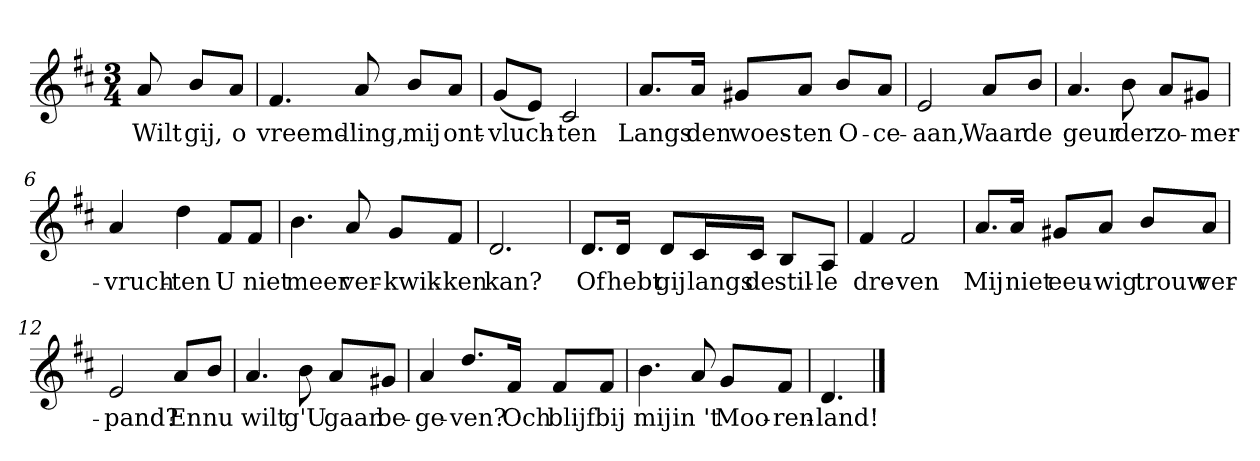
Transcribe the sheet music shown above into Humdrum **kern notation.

**kern	**text
*part1	*part1
*staff1	*staff1
*clefG2	*
*k[f#c#]	*
*D:	*
*M3/4	*
*MM120	*
=	=
8a	Wilt
8b/L	gij,
8a/J	o
=1	=1
4.f#	vreemd'-
8a	-ling,
8b/L	mij
8a/J	ont-
=2	=2
(8g/L	-vluch-
8e/J)	.
2c#	-ten
=3	=3
8.a/L	Langs
16a/Jk	den
8g#X/L	woes-
8a/J	-ten
8b/L	O-
8a/J	-ce-
=4	=4
2e	-aan,
8a/L	Waar
8b/J	de
=5	=5
4.a	geur
8b	der
8a/L	zo-
8g#X/J	-mer-
=6	=6
4a	-vruch-
4dd	-ten
8f#/L	U
8f#/J	niet
=7	=7
4.b	meer
8a	ver-
8g/L	-kwik-
8f#/J	-ken
=8	=8
2.d	kan?
=9	=9
8.d/L	Of
16d/Jk	hebt
8d/L	gij
16c#/L	langs
16c#/JJ	de
8B/L	stil-
8A/J	-le
=10	=10
4f#	dre-
2f#	-ven
=11	=11
8.a/L	Mij
16a/Jk	niet
8g#X/L	eeu-
8a/J	-wig
8b/L	trouw
8a/J	ver-
=12	=12
2e	-pand?
8a/L	En
8b/J	nu
=13	=13
4.a	wilt
8b	g'U
8a/L	gaan
8g#X/J	be-
=14	=14
4a	-ge-
8.dd/L	-ven?
16f#/Jk	Och
8f#/L	blijf
8f#/J	bij
=15	=15
4.b	mij
8a	in 't
8g/L	Moo-
8f#/J	-ren-
=16	=16
4.d	-land!
==	==
*-	*-
